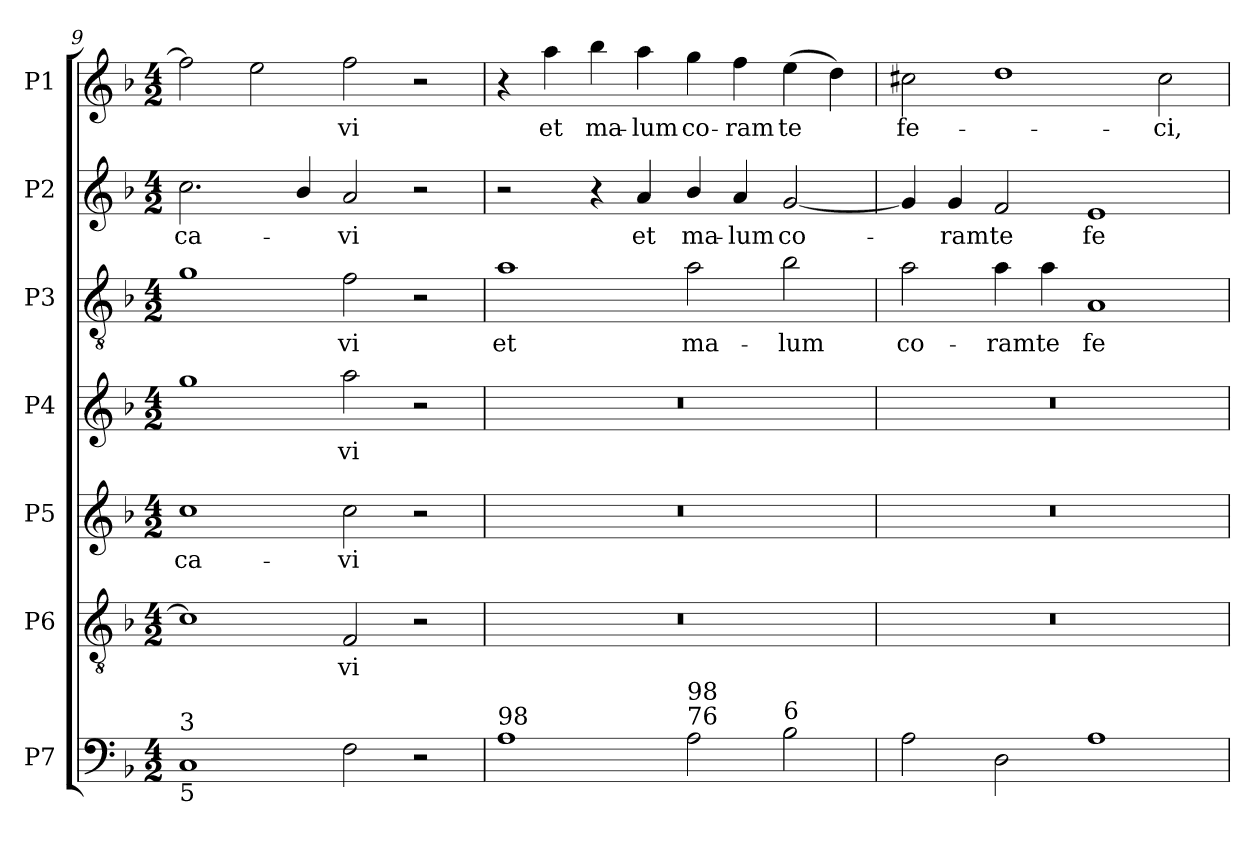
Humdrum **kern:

**kern	**kern	**text	**kern	**text	**kern	**text	**kern	**text	**kern	**text	**kern	**text
*part7	*part6	*part6	*part5	*part5	*part4	*part4	*part3	*part3	*part2	*part2	*part1	*part1
*staff7	*staff6	*staff6	*staff5	*staff5	*staff4	*staff4	*staff3	*staff3	*staff2	*staff2	*staff1	*staff1
*I"P7	*I"P6	*	*I"P5	*	*I"P4	*	*I"P3	*	*I"P2	*	*I"P1	*
*clefF4	*clefGv2	*	*clefG2	*	*clefG2	*	*clefGv2	*	*clefG2	*	*clefG2	*
*	*ITrd7c12	*	*	*	*	*	*ITrd7c12	*	*	*	*	*
*k[b-]	*k[b-]	*	*k[b-]	*	*k[b-]	*	*k[b-]	*	*k[b-]	*	*k[b-]	*
*F:	*F:	*	*F:	*	*F:	*	*F:	*	*F:	*	*F:	*
*M4/2	*M4/2	*	*M4/2	*	*M4/2	*	*M4/2	*	*M4/2	*	*M4/2	*
=9	=9	=9	=9	=9	=9	=9	=9	=9	=9	=9	=9	=9
!	!	!	!	!LO:LY:b:color=#000000	!	!	!	!	!	!	!	!
!LO:TX:b:t=5	!	!	!	!	!	!	!	!	!	!	!	!
!LO:TX:a:t=3	!	!	!	!	!	!	!	!	!	!	!	!
!	!	!	!	!	!	!	!	!	!	!LO:LY:b:color=#000000	!	!
1Ci	1Ci]	.	1cci	-ca-	1ggi	.	1Gi	.	2.cci\	-ca-	2ffi\]	.
.	.	.	.	.	.	.	.	.	.	.	2eei\	.
.	.	.	.	.	.	.	.	.	4b-i/	.	.	.
!	!	!LO:LY:b:color=#000000	!	!	!	!	!	!	!	!	!	!
!	!	!	!	!LO:LY:b:color=#000000	!	!	!	!	!	!	!	!
!	!	!	!	!	!	!LO:LY:b:color=#000000	!	!	!	!	!	!
!	!	!	!	!	!	!	!	!LO:LY:b:color=#000000	!	!	!	!
!	!	!	!	!	!	!	!	!	!	!LO:LY:b:color=#000000	!	!
!	!	!	!	!	!	!	!	!	!	!	!	!LO:LY:b:color=#000000
2Fi\	2FFi/	-vi	2cci\	-vi	2aai\	-vi	2Fi\	-vi	2ai/	-vi	2ffi\	-vi
2r	2r	.	2r	.	2r	.	2r	.	2r	.	2r	.
=10	=10	=10	=10	=10	=10	=10	=10	=10	=10	=10	=10	=10
!	!LO:N:vis=1	!	!LO:N:vis=1	!	!LO:N:vis=1	!	!	!	!	!	!	!
!LO:TX:a:t=98	!	!	!	!	!	!	!	!	!	!	!	!
!	!	!	!	!	!	!	!	!LO:LY:b:color=#000000	!	!	!	!
1Ai	0r	.	0r	.	0r	.	1Ai	et	2r	.	4r	.
!	!	!	!	!	!	!	!	!	!	!	!	!LO:LY:b:color=#000000
.	.	.	.	.	.	.	.	.	.	.	4aai\	et
!	!	!	!	!	!	!	!	!	!	!	!	!LO:LY:b:color=#000000
.	.	.	.	.	.	.	.	.	4r	.	4bb-i\	ma-
!	!	!	!	!	!	!	!	!	!	!LO:LY:b:color=#000000	!	!
!	!	!	!	!	!	!	!	!	!	!	!	!LO:LY:b:color=#000000
.	.	.	.	.	.	.	.	.	4ai/	et	4aai\	-lum
!	!	!	!	!	!	!	!	!LO:LY:b:color=#000000	!	!	!	!
!	!	!	!	!	!	!	!	!	!	!LO:LY:b:color=#000000	!	!
!LO:TX:a:t=76	!	!	!	!	!	!	!	!	!	!	!	!
!LO:TX:t=98	!	!	!	!	!	!	!	!	!	!	!	!
!	!	!	!	!	!	!	!	!	!	!	!	!LO:LY:b:color=#000000
2Ai\	.	.	.	.	.	.	2Ai\	ma-	4b-i/	ma-	4ggi\	co-
!	!	!	!	!	!	!	!	!	!	!LO:LY:b:color=#000000	!	!
!	!	!	!	!	!	!	!	!	!	!	!	!LO:LY:b:color=#000000
.	.	.	.	.	.	.	.	.	4ai/	-lum	4ffi\	-ram
!	!	!	!	!	!	!	!	!LO:LY:b:color=#000000	!	!	!	!
!	!	!	!	!	!	!	!	!	!	!LO:LY:b:color=#000000	!	!
!LO:TX:a:t=6	!	!	!	!	!	!	!	!	!	!	!	!
!	!	!	!	!	!	!	!	!	!	!	!	!LO:LY:b:color=#000000
2B-i\	.	.	.	.	.	.	2B-i\	-lum	[2gi/	co-	(4eei\	te
.	.	.	.	.	.	.	.	.	.	.	4ddi\)	.
!!LO:LB:g=z
=11	=11	=11	=11	=11	=11	=11	=11	=11	=11	=11	=11	=11
!	!LO:N:vis=1	!	!LO:N:vis=1	!	!LO:N:vis=1	!	!	!	!	!	!	!
!	!	!	!	!	!	!	!	!LO:LY:b:color=#000000	!	!	!	!
!	!	!	!	!	!	!	!	!	!	!	!	!LO:LY:b:color=#000000
2Ai\	0r	.	0r	.	0r	.	2Ai\	co-	4gi/]	.	2cc#Xi\	fe-
!	!	!	!	!	!	!	!	!	!	!LO:LY:b:color=#000000	!	!
.	.	.	.	.	.	.	.	.	4gi/	-ram	.	.
!	!	!	!	!	!	!	!	!LO:LY:b:color=#000000	!	!	!	!
!	!	!	!	!	!	!	!	!	!	!LO:LY:b:color=#000000	!	!
2Di\	.	.	.	.	.	.	4Ai\	-ram	2fi/	te	1ddi	.
!	!	!	!	!	!	!	!	!LO:LY:b:color=#000000	!	!	!	!
.	.	.	.	.	.	.	4Ai\	te	.	.	.	.
!	!	!	!	!	!	!	!	!LO:LY:b:color=#000000	!	!	!	!
!	!	!	!	!	!	!	!	!	!	!LO:LY:b:color=#000000	!	!
1Ai	.	.	.	.	.	.	1AAi	fe-	1ei	fe-	.	.
!	!	!	!	!	!	!	!	!	!	!	!	!LO:LY:b:color=#000000
.	.	.	.	.	.	.	.	.	.	.	2cc#i\	-ci,
=	=	=	=	=	=	=	=	=	=	=	=	=
*-	*-	*-	*-	*-	*-	*-	*-	*-	*-	*-	*-	*-
